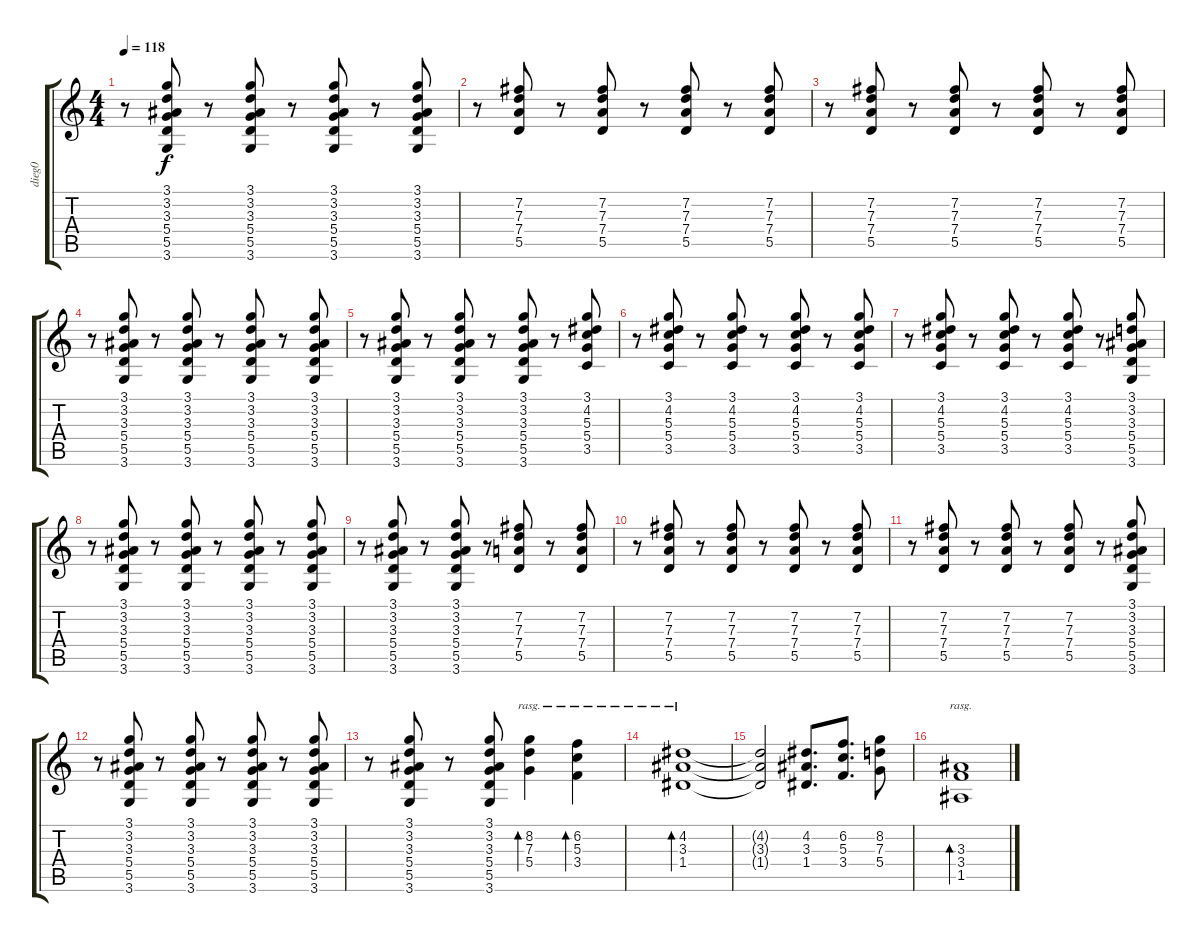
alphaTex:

\track ("dieg0" "dieg0") {instrument electricguitarclean}
\staff {score tabs}
\tuning (E4 B3 G3 D3 A2 E2) {hide}
\ts (4 4)
\tempo 118
\clef g2
\ks c
r.8{dy f} (3.1 3.2 3.3 5.4 5.5 3.6).8 r.8 (3.1 3.2 3.3 5.4 5.5 3.6).8 r.8 (3.1 3.2 3.3 5.4 5.5 3.6).8 r.8 (3.1 3.2 3.3 5.4 5.5 3.6).8 |
r.8 (7.2 7.3 7.4 5.5).8 r.8 (7.2 7.3 7.4 5.5).8 r.8 (7.2 7.3 7.4 5.5).8 r.8 (7.2 7.3 7.4 5.5).8 |
r.8 (7.2 7.3 7.4 5.5).8 r.8 (7.2 7.3 7.4 5.5).8 r.8 (7.2 7.3 7.4 5.5).8 r.8 (7.2 7.3 7.4 5.5).8 |
r.8 (3.1 3.2 3.3 5.4 5.5 3.6).8 r.8 (3.1 3.2 3.3 5.4 5.5 3.6).8 r.8 (3.1 3.2 3.3 5.4 5.5 3.6).8 r.8 (3.1 3.2 3.3 5.4 5.5 3.6).8 |
r.8 (3.1 3.2 3.3 5.4 5.5 3.6).8 r.8 (3.1 3.2 3.3 5.4 5.5 3.6).8 r.8 (3.1 3.2 3.3 5.4 5.5 3.6).8 r.8 (3.1 4.2 5.3 5.4 3.5).8 |
r.8 (3.1 4.2 5.3 5.4 3.5).8 r.8 (3.1 4.2 5.3 5.4 3.5).8 r.8 (3.1 4.2 5.3 5.4 3.5).8 r.8 (3.1 4.2 5.3 5.4 3.5).8 |
r.8 (3.1 4.2 5.3 5.4 3.5).8 r.8 (3.1 4.2 5.3 5.4 3.5).8 r.8 (3.1 4.2 5.3 5.4 3.5).8 r.8 (3.1 3.2 3.3 5.4 5.5 3.6).8 |
r.8 (3.1 3.2 3.3 5.4 5.5 3.6).8 r.8 (3.1 3.2 3.3 5.4 5.5 3.6).8 r.8 (3.1 3.2 3.3 5.4 5.5 3.6).8 r.8 (3.1 3.2 3.3 5.4 5.5 3.6).8 |
r.8 (3.1 3.2 3.3 5.4 5.5 3.6).8 r.8 (3.1 3.2 3.3 5.4 5.5 3.6).8 r.8 (7.2 7.3 7.4 5.5).8 r.8 (7.2 7.3 7.4 5.5).8 |
r.8 (7.2 7.3 7.4 5.5).8 r.8 (7.2 7.3 7.4 5.5).8 r.8 (7.2 7.3 7.4 5.5).8 r.8 (7.2 7.3 7.4 5.5).8 |
r.8 (7.2 7.3 7.4 5.5).8 r.8 (7.2 7.3 7.4 5.5).8 r.8 (7.2 7.3 7.4 5.5).8 r.8 (3.1 3.2 3.3 5.4 5.5 3.6).8 |
r.8 (3.1 3.2 3.3 5.4 5.5 3.6).8 r.8 (3.1 3.2 3.3 5.4 5.5 3.6).8 r.8 (3.1 3.2 3.3 5.4 5.5 3.6).8 r.8 (3.1 3.2 3.3 5.4 5.5 3.6).8 |
r.8 (3.1 3.2 3.3 5.4 5.5 3.6).8 r.8 (3.1 3.2 3.3 5.4 5.5 3.6).8 (8.2 7.3 5.4).4{bd 240 rasg ii} (6.2 5.3 3.4).4{bd 240 rasg ii} |
(4.2 3.3 1.4).1{bd 240 rasg ii} |
(4.2{t} 3.3{t} 1.4{t}).2 (4.2 3.3 1.4).8{d} (6.2 5.3 3.4).8{d} (8.2 7.3 5.4).8 |
(3.3 3.4 1.5).1{bd 240 rasg ii}
